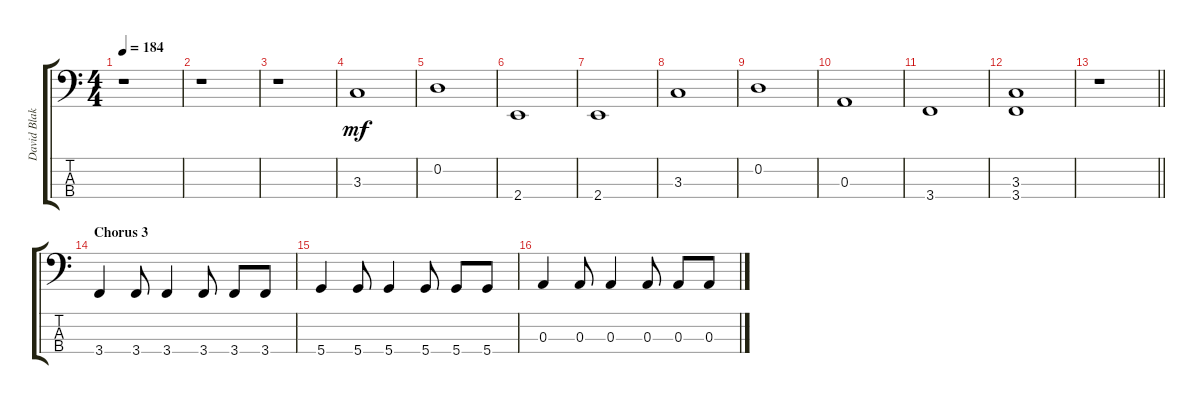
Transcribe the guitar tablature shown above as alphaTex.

\track ("David Blake-Dickson (Bass)" "David Blak") {instrument electricbasspick}
\staff {score tabs}
\tuning (G2 D2 A1 D1) {hide}
\ts (4 4)
\tempo 184
\clef f4
\ks c
r.1{dy mf} |
r.1 |
r.1 |
3.3.1 |
0.2.1 |
2.4.1 |
2.4.1 |
3.3.1 |
0.2.1 |
0.3.1 |
3.4.1 |
(3.3 3.4).1 |
\barLineRight lightlight
r.1 |
\section ("" "Chorus 3")
3.4.4 3.4.8 3.4.4 3.4.8 3.4.8 3.4.8 |
5.4.4 5.4.8 5.4.4 5.4.8 5.4.8 5.4.8 |
0.3.4 0.3.8 0.3.4 0.3.8 0.3.8 0.3.8
